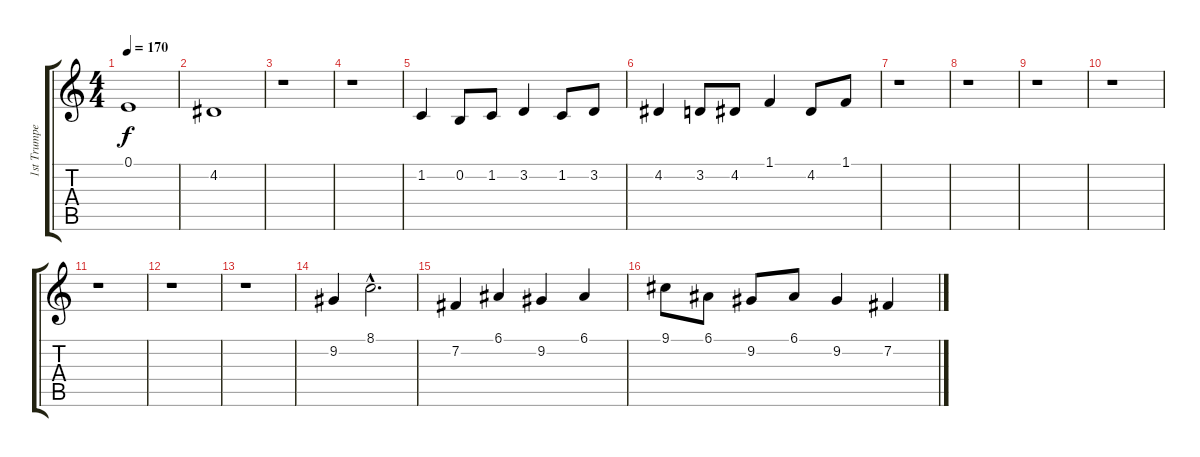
\track ("1st Trumpet" "1st Trumpe") {instrument trumpet}
\staff {score tabs}
\tuning (E4 B3 G3 D3 A2 E2) {hide}
\ts (4 4)
\tempo 170
\clef g2
\ks c
0.1.1{dy f} |
4.2.1 |
r.1 |
r.1 |
1.2.4 0.2.8 1.2.8 3.2.4 1.2.8 3.2.8 |
4.2.4 3.2.8 4.2.8 1.1.4 4.2.8 1.1.8 |
r.1 |
r.1 |
r.1 |
r.1 |
r.1 |
r.1 |
r.1 |
9.2.4 8.1{hac}.2{d} |
7.2.4 6.1.4 9.2.4 6.1.4 |
9.1.8 6.1.8 9.2.8 6.1.8 9.2.4 7.2.4
